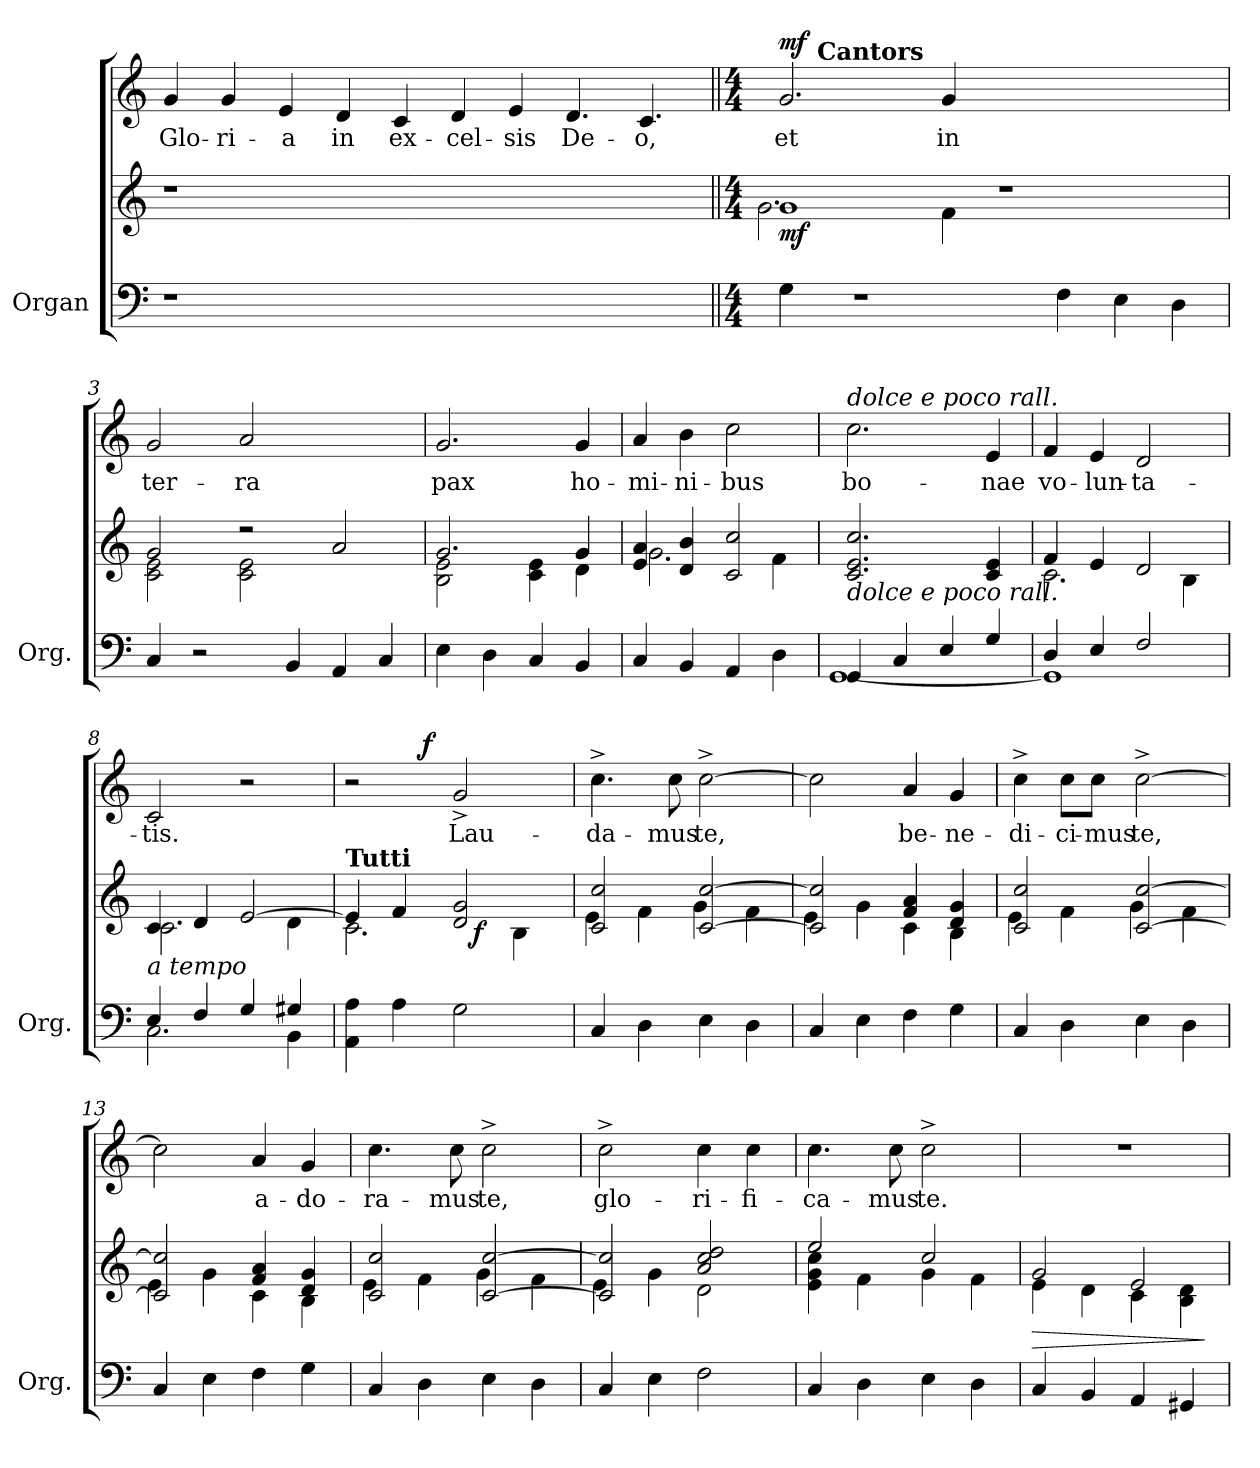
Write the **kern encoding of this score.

**kern	**kern	**dynam	**kern	**text	**dynam
*part2	*part2	*part2	*part1	*part1	*part1
*staff3	*staff2	*staff2/3	*staff1	*staff1	*staff1
*I"Organ	*	*	*	*	*
*I'Org.	*	*	*	*	*
*clefF4	*clefG2	*	*clefG2	*	*
*k[]	*k[]	*	*k[]	*	*
*C:	*C:	*	*C:	*	*
=1	=1	=1	=1	=1	=1
1r	1r	.	4g	Glo-	.
.	.	.	4g	-ri-	.
.	.	.	4e	-a	.
.	.	.	4d	in	.
1.ryy	1.ryy	.	4c	ex-	.
.	.	.	4d	-cel-	.
.	.	.	4e	-sis	.
.	.	.	4.d	De-	.
.	.	.	4.c	-o,	.
=2||	=2||	=2||	=2||	=2||	=2||
*M4/4	*M4/4	*	*M4/4	*	*
*	*	*	*MM160	*	*
*	*^	*	*	*	*
!	!	!	!	!LO:TX:a:B:t=Moderato	!	!
!	!	!	!LO:DY:b	!	!	!LO:DY:b
*	*	*	*	*^	*	*
4G\	1g	2.g\	mf	2.g/	8ryy	et	mf
!	!	!	!	!	!LO:TX:a:B:t=Cantors	!	!
.	.	.	.	.	1...ryy	.	.
1r	.	.	.	.	.	.	.
.	.	4f\	.	4g/	.	in	.
.	1r	1ryy	.	1ryy	.	.	.
4F\	.	.	.	.	.	.	.
4E\	.	.	.	.	.	.	.
4D\	.	.	.	.	.	.	.
*	*	*	*	*v	*v	*	*
=3	=3	=3	=3	=3	=3	=3
4C/	2g/	2c\ 2e\	.	2g/	ter-	.
2r	.	.	.	.	.	.
.	2r	2c\ 2e\	.	2a/	-ra	.
4BB/	.	.	.	.	.	.
4AA/	2a/	2ryy	.	2ryy	.	.
4C/	.	.	.	.	.	.
=4	=4	=4	=4	=4	=4	=4
4E\	2.g/	2B\ 2e\	.	2.g/	pax	.
4D\	.	.	.	.	.	.
4C/	.	4c\ 4e\	.	.	.	.
4BB/	4g/	4d\	.	4g/	ho-	.
=5	=5	=5	=5	=5	=5	=5
4C/	4e/ 4a/	2.g\	.	4a/	-mi-	.
4BB/	4d/ 4b/	.	.	4b\	-ni-	.
4AA/	2c/ 2cc/	.	.	2cc\	-bus	.
4D\	.	4f\	.	.	.	.
=6	=6	=6	=6	=6	=6	=6
*^	*	*	*	*	*	*
!	!	!	!	!	!LO:TX:a:i:t=dolce e poco rall.	!	!
!LO:TX:a:i:t=dolce e poco rall.	!	!	!	!	!	!	!
*	*	*v	*v	*	*	*	*
4GG/	[<1GG	2.c/ 2.e/ 2.cc/	.	2.cc\	bo-	.
4C/	.	.	.	.	.	.
4E/	.	.	.	.	.	.
4G/	.	4c/ 4e/	.	4e/	-nae	.
!!LO:LB:g=z
=7	=7	=7	=7	=7	=7	=7
*	*	*^	*	*	*	*
4D/	1GG]	4f/	2.c\	.	4f/	vo-	.
4E/	.	4e/	.	.	4e/	-lun-	.
2F/	.	2d/	.	.	2d/	-ta-	.
.	.	.	4B\	.	.	.	.
=8	=8	=8	=8	=8	=8	=8	=8
!LO:TX:a:i:t=a tempo	!	!	!	!	!	!	!
4E/	2.C\	4c/	2.c\	.	2c/	-tis.	.
4F/	.	4d/	.	.	.	.	.
4G/	.	[>2e/	.	.	2r	.	.
4G#X/	4BB\	.	4d\	.	.	.	.
=9	=9	=9	=9	=9	=9	=9	=9
*	*	*	*^	*	*^	*	*
!	!	!LO:TX:a:B:t=Tutti	!	!	!	!	!	!	!
*v	*v	*	*	*	*	*	*	*	*
4AA\ 4A\	4e/]	2.c\	2ryy	.	2r	4.ryy	.	.
4A\	4f/	.	.	.	.	.	.	.
!	!	!	!	!	!	!	!	!LO:DY:b
.	.	.	.	.	.	2ryy	.	f
2G\	2d/ 2g/	.	16ryy	.	2g^</	.	Lau-	.
!	!	!	!	!LO:DY:b	!	!	!	!
.	.	.	4..ryy	f	.	.	.	.
.	.	4B\	.	.	.	.	.	.
.	.	.	.	.	.	8ryy	.	.
=10	=10	=10	=10	=10	=10	=10	=10	=10
!	!	!	!	!	!LO:TX:a:B:t=Maestoso	!	!	!
*	*	*v	*v	*	*	*	*	*
*	*	*	*	*v	*v	*	*
4C/	2c/ 2cc/	4e\	.	4.cc^>\	-da-	.
4D\	.	4f\	.	.	.	.
.	.	.	.	8cc\	-mus	.
4E\	[<2c/ [>2cc/	4g\	.	[2cc^>\	te,	.
4D\	.	4f\	.	.	.	.
=11	=11	=11	=11	=11	=11	=11
4C/	2c/] 2cc/]	4e\	.	2cc\]	.	.
4E\	.	4g\	.	.	.	.
4F\	4f/ 4a/	4c\	.	4a/	be-	.
4G\	4d/ 4g/	4B\	.	4g/	-ne-	.
=12	=12	=12	=12	=12	=12	=12
4C/	2c/ 2cc/	4e\	.	4cc^>\	-di-	.
4D\	.	4f\	.	8cc\L	-ci-	.
.	.	.	.	8cc\J	-mus	.
4E\	[<2c/ [>2cc/	4g\	.	[2cc^>\	te,	.
4D\	.	4f\	.	.	.	.
!!LO:LB:g=z
=13	=13	=13	=13	=13	=13	=13
4C/	2c/] 2cc/]	4e\	.	2cc\]	.	.
4E\	.	4g\	.	.	.	.
4F\	4f/ 4a/	4c\	.	4a/	a-	.
4G\	4d/ 4g/	4B\	.	4g/	-do-	.
=14	=14	=14	=14	=14	=14	=14
4C/	2c/ 2cc/	4e\	.	4.cc\	-ra-	.
4D\	.	4f\	.	.	.	.
.	.	.	.	8cc\	-mus	.
4E\	[<2c/ [>2cc/	4g\	.	2cc^>\	te,	.
4D\	.	4f\	.	.	.	.
=15	=15	=15	=15	=15	=15	=15
4C/	2c/] 2cc/]	4e\	.	2cc^>\	glo-	.
4E\	.	4g\	.	.	.	.
2F\	2a/ 2cc/ 2dd/	2d\	.	4cc\	-ri-	.
.	.	.	.	4cc\	-fi-	.
=16	=16	=16	=16	=16	=16	=16
4C/	2ee/	4e\ 4g\ 4cc\	.	4.cc\	-ca-	.
4D\	.	4f\	.	.	.	.
.	.	.	.	8cc\	-mus	.
4E\	2cc/	4g\	.	2cc^>\	te.	.
4D\	.	4f\	.	.	.	.
=17	=17	=17	=17	=17	=17	=17
!	!	!	!LO:HP:b	!	!	!
4C/	2g/	4e\	>	1r	.	.
4BB/	.	4d\	.	.	.	.
4AA/	2e/	4c\	.	.	.	.
4GG#X/	.	4B\ 4d\	.	.	.	.
*	*v	*v	*	*	*	*
.	.	]	.	.	.
=	=	=	=	=	=
*-	*-	*-	*-	*-	*-
